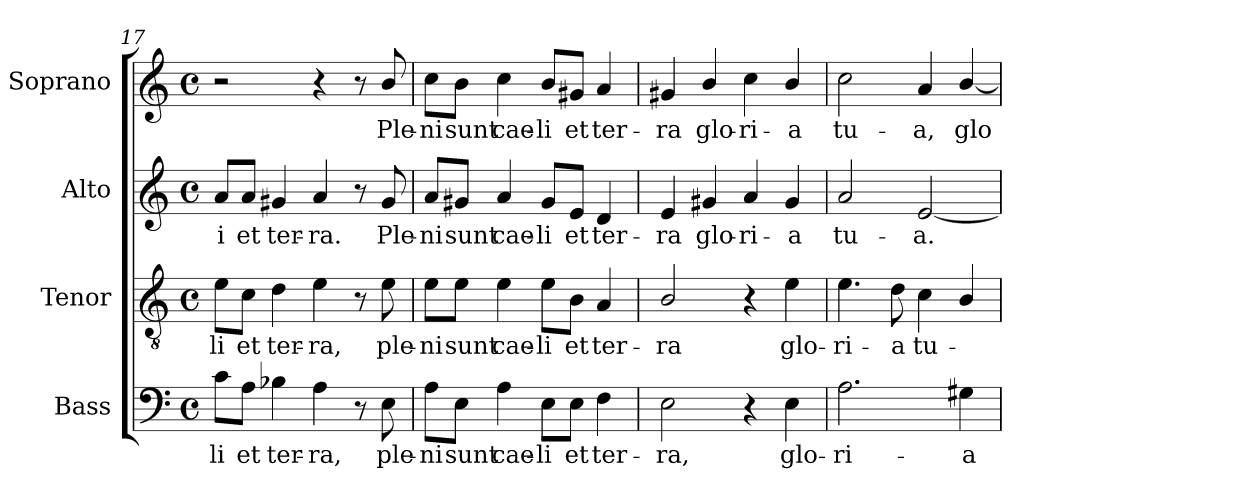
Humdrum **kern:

**kern	**text	**kern	**text	**kern	**text	**kern	**text
*part4	*part4	*part3	*part3	*part2	*part2	*part1	*part1
*staff4	*staff4	*staff3	*staff3	*staff2	*staff2	*staff1	*staff1
*I"Bass	*	*I"Tenor	*	*I"Alto	*	*I"Soprano	*
*I'B.	*	*I'T.	*	*I'A.	*	*I'S.	*
*clefF4	*	*clefGv2	*	*clefG2	*	*clefG2	*
*	*	*ITrd7c12	*	*	*	*	*
*k[]	*	*k[]	*	*k[]	*	*k[]	*
*C:	*	*C:	*	*C:	*	*C:	*
*M4/4	*	*M4/4	*	*M4/4	*	*M4/4	*
*met(c)	*	*met(c)	*	*met(c)	*	*met(c)	*
=17	=17	=17	=17	=17	=17	=17	=17
!	!LO:LY:b:color=#000000	!	!	!	!	!	!
!	!	!	!LO:LY:b:color=#000000	!	!	!	!
!	!	!	!	!	!LO:LY:b:color=#000000	!	!
8ci\L	-li	8Ei\L	-li	8ai/L	-i	2r	.
!	!LO:LY:b:color=#000000	!	!	!	!	!	!
!	!	!	!LO:LY:b:color=#000000	!	!	!	!
!	!	!	!	!	!LO:LY:b:color=#000000	!	!
8Ai\J	et	8Ci\J	et	8ai/J	et	.	.
!	!LO:LY:b:color=#000000	!	!	!	!	!	!
!	!	!	!LO:LY:b:color=#000000	!	!	!	!
!	!	!	!	!	!LO:LY:b:color=#000000	!	!
4B-Xi\	ter-	4Di\	ter-	4g#Xi/	ter-	.	.
!	!LO:LY:b:color=#000000	!	!	!	!	!	!
!	!	!	!LO:LY:b:color=#000000	!	!	!	!
!	!	!	!	!	!LO:LY:b:color=#000000	!	!
4Ai\	-ra,	4Ei\	-ra,	4ai/	-ra.	4r	.
8r	.	8r	.	8r	.	8r	.
!	!LO:LY:b:color=#000000	!	!	!	!	!	!
!	!	!	!LO:LY:b:color=#000000	!	!	!	!
!	!	!	!	!	!LO:LY:b:color=#000000	!	!
!	!	!	!	!	!	!	!LO:LY:b:color=#000000
8Ei\	ple-	8Ei\	ple-	8g#i/	Ple-	8bi/	Ple-
!!LO:LB:g=z
=18	=18	=18	=18	=18	=18	=18	=18
!	!LO:LY:b:color=#000000	!	!	!	!	!	!
!	!	!	!LO:LY:b:color=#000000	!	!	!	!
!	!	!	!	!	!LO:LY:b:color=#000000	!	!
!	!	!	!	!	!	!	!LO:LY:b:color=#000000
8Ai\L	-ni	8Ei\L	-ni	8ai/L	-ni	8cci\L	-ni
!	!LO:LY:b:color=#000000	!	!	!	!	!	!
!	!	!	!LO:LY:b:color=#000000	!	!	!	!
!	!	!	!	!	!LO:LY:b:color=#000000	!	!
!	!	!	!	!	!	!	!LO:LY:b:color=#000000
8Ei\J	sunt	8Ei\J	sunt	8g#Xi/J	sunt	8bi\J	sunt
!	!LO:LY:b:color=#000000	!	!	!	!	!	!
!	!	!	!LO:LY:b:color=#000000	!	!	!	!
!	!	!	!	!	!LO:LY:b:color=#000000	!	!
!	!	!	!	!	!	!	!LO:LY:b:color=#000000
4Ai\	cae-	4Ei\	cae-	4ai/	cae-	4cci\	cae-
!	!LO:LY:b:color=#000000	!	!	!	!	!	!
!	!	!	!LO:LY:b:color=#000000	!	!	!	!
!	!	!	!	!	!LO:LY:b:color=#000000	!	!
!	!	!	!	!	!	!	!LO:LY:b:color=#000000
8Ei\L	-li	8Ei\L	-li	8g#i/L	-li	8bi/L	-li
!	!LO:LY:b:color=#000000	!	!	!	!	!	!
!	!	!	!LO:LY:b:color=#000000	!	!	!	!
!	!	!	!	!	!LO:LY:b:color=#000000	!	!
!	!	!	!	!	!	!	!LO:LY:b:color=#000000
8Ei\J	et	8BBi\J	et	8ei/J	et	8g#Xi/J	et
!	!LO:LY:b:color=#000000	!	!	!	!	!	!
!	!	!	!LO:LY:b:color=#000000	!	!	!	!
!	!	!	!	!	!LO:LY:b:color=#000000	!	!
!	!	!	!	!	!	!	!LO:LY:b:color=#000000
4Fi\	ter-	4AAi/	ter-	4di/	ter-	4ai/	ter-
=19	=19	=19	=19	=19	=19	=19	=19
!	!LO:LY:b:color=#000000	!	!	!	!	!	!
!	!	!	!LO:LY:b:color=#000000	!	!	!	!
!	!	!	!	!	!LO:LY:b:color=#000000	!	!
!	!	!	!	!	!	!	!LO:LY:b:color=#000000
2Ei\	-ra,	2BBi/	-ra	4ei/	-ra	4g#Xi/	-ra
!	!	!	!	!	!LO:LY:b:color=#000000	!	!
!	!	!	!	!	!	!	!LO:LY:b:color=#000000
.	.	.	.	4g#Xi/	glo-	4bi/	glo-
!	!	!	!	!	!LO:LY:b:color=#000000	!	!
!	!	!	!	!	!	!	!LO:LY:b:color=#000000
4r	.	4r	.	4ai/	-ri-	4cci\	-ri-
!	!LO:LY:b:color=#000000	!	!	!	!	!	!
!	!	!	!LO:LY:b:color=#000000	!	!	!	!
!	!	!	!	!	!LO:LY:b:color=#000000	!	!
!	!	!	!	!	!	!	!LO:LY:b:color=#000000
4Ei\	glo-	4Ei\	glo-	4g#i/	-a	4bi/	-a
=20	=20	=20	=20	=20	=20	=20	=20
!	!LO:LY:b:color=#000000	!	!	!	!	!	!
!	!	!	!LO:LY:b:color=#000000	!	!	!	!
!	!	!	!	!	!LO:LY:b:color=#000000	!	!
!	!	!	!	!	!	!	!LO:LY:b:color=#000000
2.Ai\	-ri-	4.Ei\	-ri-	2ai/	tu-	2cci\	tu-
!	!	!	!LO:LY:b:color=#000000	!	!	!	!
.	.	8Di\	-a	.	.	.	.
!	!	!	!LO:LY:b:color=#000000	!	!	!	!
!	!	!	!	!	!LO:LY:b:color=#000000	!	!
!	!	!	!	!	!	!	!LO:LY:b:color=#000000
.	.	4Ci\	tu-	[2ei/	-a.	4ai/	-a,
!	!LO:LY:b:color=#000000	!	!	!	!	!	!
!	!	!	!	!	!	!	!LO:LY:b:color=#000000
4G#Xi\	-a	4BBi/	.	.	.	[4bi/	glo-
=	=	=	=	=	=	=	=
*-	*-	*-	*-	*-	*-	*-	*-
